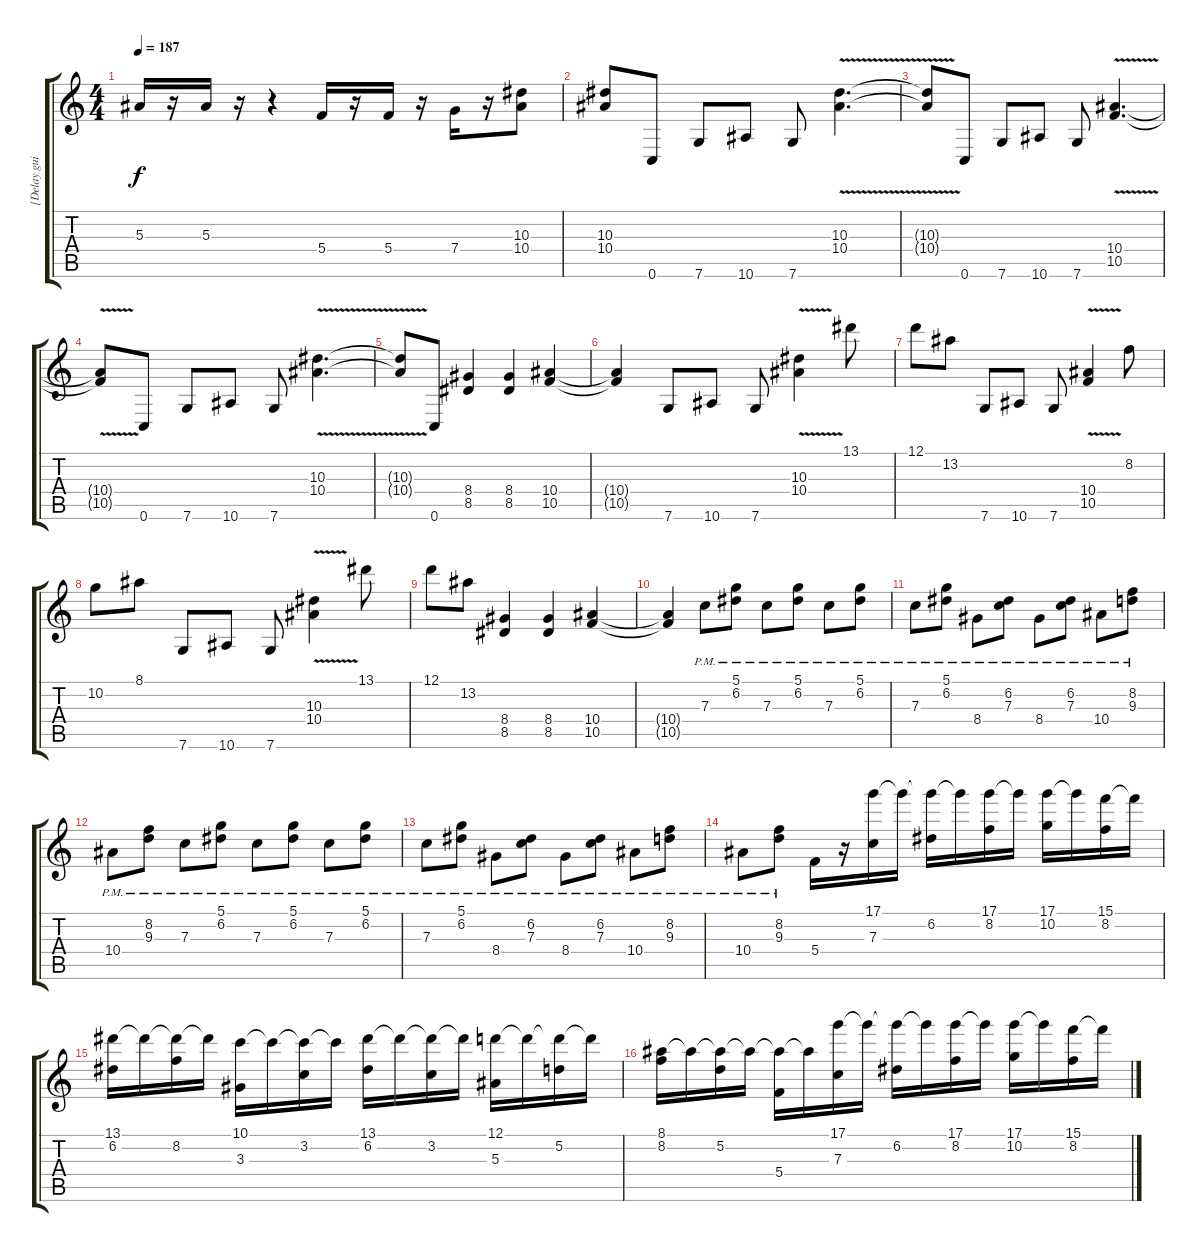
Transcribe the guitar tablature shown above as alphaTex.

\track ("[Delay guitar 2]" "[Delay gui") {instrument overdrivenguitar}
\staff {score tabs}
\tuning (D4 A3 F3 C3 G2 C2) {hide}
\ts (4 4)
\tempo 187
\clef g2
\ks c
5.3.16{dy f} r.16 5.3.16 r.16 r.4 5.4.16 r.16 5.4.16 r.16 7.4.16 r.16 (10.3 10.4).8 |
(10.3 10.4).8 0.6.8 7.6.8 10.6.8 7.6.8 (10.3{v} 10.4{v}).4{d} |
(10.3{t} 10.4{t}).8 0.6.8 7.6.8 10.6.8 7.6.8 (10.4{v} 10.5).4{d} |
(10.4{t} 10.5{t}).8 0.6.8 7.6.8 10.6.8 7.6.8 (10.3{v} 10.4{v}).4{d} |
(10.3{t} 10.4{t}).8 0.6.8 (8.4 8.5).4 (8.4 8.5).4 (10.4 10.5).4 |
(10.4{t} 10.5{t}).4 7.6.8 10.6.8 7.6.8 (10.3{v} 10.4{v}).4 13.1.8 |
12.1.8 13.2.8 7.6.8 10.6.8 7.6.8 (10.4{v} 10.5).4 8.2.8 |
10.2.8 8.1.8 7.6.8 10.6.8 7.6.8 (10.3{v} 10.4{v}).4 13.1.8 |
12.1.8 13.2.8 (8.4 8.5).4 (8.4 8.5).4 (10.4 10.5).4 |
(10.4{t} 10.5{t}).4 7.3{pm}.8 (5.1{pm} 6.2{pm}).8 7.3{pm}.8 (5.1{pm} 6.2{pm}).8 7.3{pm}.8 (5.1{pm} 6.2{pm}).8 |
7.3{pm}.8 (5.1{pm} 6.2{pm}).8 8.4{pm}.8 (6.2{pm} 7.3{pm}).8 8.4{pm}.8 (6.2{pm} 7.3{pm}).8 10.4{pm}.8 (8.2{pm} 9.3{pm}).8 |
10.4{pm}.8 (8.2{pm} 9.3{pm}).8 7.3{pm}.8 (5.1{pm} 6.2{pm}).8 7.3{pm}.8 (5.1{pm} 6.2{pm}).8 7.3{pm}.8 (5.1{pm} 6.2{pm}).8 |
7.3{pm}.8 (5.1{pm} 6.2{pm}).8 8.4{pm}.8 (6.2{pm} 7.3{pm}).8 8.4{pm}.8 (6.2{pm} 7.3{pm}).8 10.4{pm}.8 (8.2{pm} 9.3{pm}).8 |
10.4{pm}.8 (8.2{pm} 9.3{pm}).8 5.4.16 r.16 (17.1 7.3).16 17.1{t}.16 (17.1{t} 6.2).16 17.1{t}.16 (17.1 8.2).16 17.1{t}.16 (17.1 10.2).16 17.1{t}.16 (15.1 8.2).16 15.1{t}.16 |
(13.1 6.2).16 13.1{t}.16 (13.1{t} 8.2).16 13.1{t}.16 (10.1 3.3).16 10.1{t}.16 (10.1{t} 3.2).16 10.1{t}.16 (13.1 6.2).16 13.1{t}.16 (13.1{t} 3.2).16 13.1{t}.16 (12.1 5.3).16 12.1{t}.16 (12.1{t} 5.2).16 12.1{t}.16 |
(8.1 8.2).16 8.1{t}.16 (8.1{t} 5.2).16 8.1{t}.16 (8.1{t} 5.4).16 8.1{t}.16 (17.1 7.3).16 17.1{t}.16 (17.1{t} 6.2).16 17.1{t}.16 (17.1 8.2).16 17.1{t}.16 (17.1 10.2).16 17.1{t}.16 (15.1 8.2).16 15.1{t}.16
